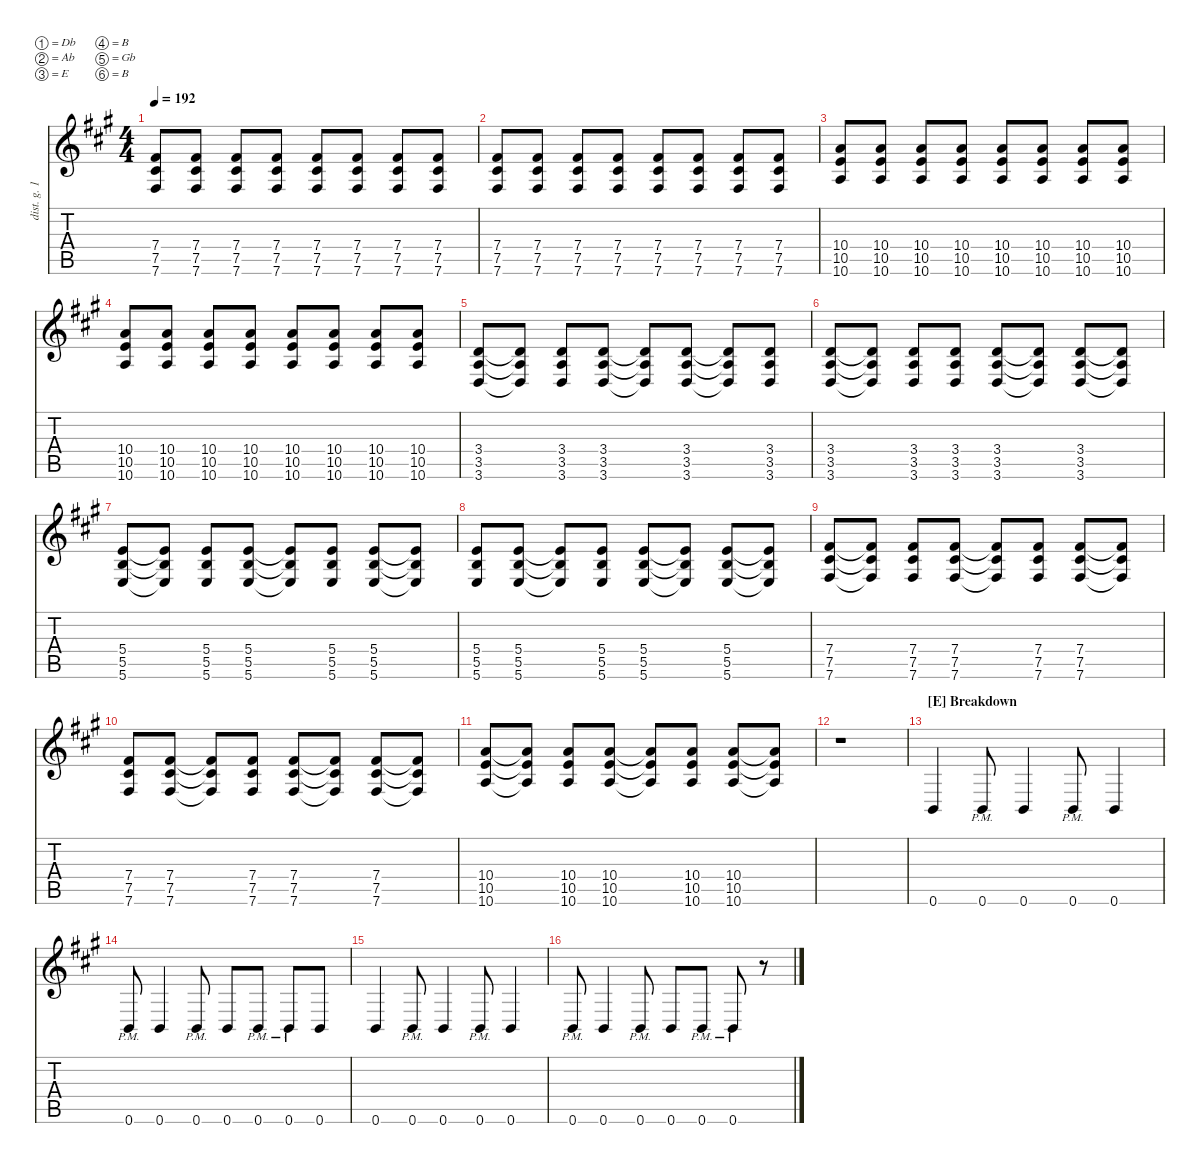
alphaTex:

\defaultSystemsLayout 4
\hideDynamics
\bracketExtendMode nobrackets
\otherSystemsTrackNameOrientation horizontal
\track ("Distortion Guitar 1" "dist. g. 1") {instrument distortionguitar}
\staff {score tabs}
\tuning (Db4 Ab3 E3 B2 Gb2 B1)
\ts (4 4)
\tempo 192
\clef g2
\ks a
(7.5{acc #} 7.6{acc #} 7.4{acc #}).8{dy ff beam Up} (7.5{acc #} 7.6{acc #} 7.4{acc #}).8{beam Up} (7.5{acc #} 7.6{acc #} 7.4{acc #}).8{beam Up} (7.5{acc #} 7.6{acc #} 7.4{acc #}).8{beam Up} (7.5{acc #} 7.6{acc #} 7.4{acc #}).8{beam Up} (7.5{acc #} 7.6{acc #} 7.4{acc #}).8{beam Up} (7.5{acc #} 7.6{acc #} 7.4{acc #}).8{beam Up} (7.5{acc #} 7.6{acc #} 7.4{acc #}).8{beam Up} |
(7.5{acc #} 7.6{acc #} 7.4{acc #}).8{beam Up} (7.5{acc #} 7.6{acc #} 7.4{acc #}).8{beam Up} (7.5{acc #} 7.6{acc #} 7.4{acc #}).8{beam Up} (7.5{acc #} 7.6{acc #} 7.4{acc #}).8{beam Up} (7.5{acc #} 7.6{acc #} 7.4{acc #}).8{beam Up} (7.5{acc #} 7.6{acc #} 7.4{acc #}).8{beam Up} (7.5{acc #} 7.6{acc #} 7.4{acc #}).8{beam Up} (7.5{acc #} 7.6{acc #} 7.4{acc #}).8{beam Up} |
(10.6{acc forcenatural} 10.5{acc forcenatural} 10.4{acc forcenatural}).8{beam Up} (10.6{acc forcenatural} 10.5{acc forcenatural} 10.4{acc forcenatural}).8{beam Up} (10.6{acc forcenatural} 10.5{acc forcenatural} 10.4{acc forcenatural}).8{beam Up} (10.6{acc forcenatural} 10.5{acc forcenatural} 10.4{acc forcenatural}).8{beam Up} (10.6{acc forcenatural} 10.5{acc forcenatural} 10.4{acc forcenatural}).8{beam Up} (10.6{acc forcenatural} 10.5{acc forcenatural} 10.4{acc forcenatural}).8{beam Up} (10.6{acc forcenatural} 10.5{acc forcenatural} 10.4{acc forcenatural}).8{beam Up} (10.6{acc forcenatural} 10.5{acc forcenatural} 10.4{acc forcenatural}).8{beam Up} |
(10.6{acc forcenatural} 10.5{acc forcenatural} 10.4{acc forcenatural}).8{beam Up} (10.6{acc forcenatural} 10.5{acc forcenatural} 10.4{acc forcenatural}).8{beam Up} (10.6{acc forcenatural} 10.5{acc forcenatural} 10.4{acc forcenatural}).8{beam Up} (10.6{acc forcenatural} 10.5{acc forcenatural} 10.4{acc forcenatural}).8{beam Up} (10.6{acc forcenatural} 10.5{acc forcenatural} 10.4{acc forcenatural}).8{beam Up} (10.6{acc forcenatural} 10.5{acc forcenatural} 10.4{acc forcenatural}).8{beam Up} (10.6{acc forcenatural} 10.5{acc forcenatural} 10.4{acc forcenatural}).8{beam Up} (10.6{acc forcenatural} 10.5{acc forcenatural} 10.4{acc forcenatural}).8{beam Up} |
(3.6{acc forcenatural} 3.5{acc forcenatural} 3.4{acc forcenatural}).8{beam Up} (3.6{t acc forcenatural} 3.5{t acc forcenatural} 3.4{t acc forcenatural}).8{beam Up} (3.6{acc forcenatural} 3.5{acc forcenatural} 3.4{acc forcenatural}).8{beam Up} (3.6{acc forcenatural} 3.5{acc forcenatural} 3.4{acc forcenatural}).8{beam Up} (3.6{t acc forcenatural} 3.5{t acc forcenatural} 3.4{t acc forcenatural}).8{beam Up} (3.6{acc forcenatural} 3.5{acc forcenatural} 3.4{acc forcenatural}).8{beam Up} (3.6{t acc forcenatural} 3.5{t acc forcenatural} 3.4{t acc forcenatural}).8{beam Up} (3.6{acc forcenatural} 3.5{acc forcenatural} 3.4{acc forcenatural}).8{beam Up} |
(3.6{acc forcenatural} 3.5{acc forcenatural} 3.4{acc forcenatural}).8{beam Up} (3.6{t acc forcenatural} 3.5{t acc forcenatural} 3.4{t acc forcenatural}).8{beam Up} (3.6{acc forcenatural} 3.5{acc forcenatural} 3.4{acc forcenatural}).8{beam Up} (3.6{acc forcenatural} 3.5{acc forcenatural} 3.4{acc forcenatural}).8{beam Up} (3.6{acc forcenatural} 3.5{acc forcenatural} 3.4{acc forcenatural}).8{beam Up} (3.6{t acc forcenatural} 3.5{t acc forcenatural} 3.4{t acc forcenatural}).8{beam Up} (3.6{acc forcenatural} 3.5{acc forcenatural} 3.4{acc forcenatural}).8{beam Up} (3.6{t acc forcenatural} 3.5{t acc forcenatural} 3.4{t acc forcenatural}).8{beam Up} |
(5.6{acc forcenatural} 5.5{acc forcenatural} 5.4{acc forcenatural}).8{beam Up} (5.6{t acc forcenatural} 5.5{t acc forcenatural} 5.4{t acc forcenatural}).8{beam Up} (5.6{acc forcenatural} 5.5{acc forcenatural} 5.4{acc forcenatural}).8{beam Up} (5.6{acc forcenatural} 5.5{acc forcenatural} 5.4{acc forcenatural}).8{beam Up} (5.6{t acc forcenatural} 5.5{t acc forcenatural} 5.4{t acc forcenatural}).8{beam Up} (5.6{acc forcenatural} 5.5{acc forcenatural} 5.4{acc forcenatural}).8{beam Up} (5.6{acc forcenatural} 5.5{acc forcenatural} 5.4{acc forcenatural}).8{beam Up} (5.6{t acc forcenatural} 5.5{t acc forcenatural} 5.4{t acc forcenatural}).8{beam Up} |
(5.6{acc forcenatural} 5.5{acc forcenatural} 5.4{acc forcenatural}).8{beam Up} (5.6{acc forcenatural} 5.5{acc forcenatural} 5.4{acc forcenatural}).8{beam Up} (5.6{t acc forcenatural} 5.5{t acc forcenatural} 5.4{t acc forcenatural}).8{beam Up} (5.6{acc forcenatural} 5.5{acc forcenatural} 5.4{acc forcenatural}).8{beam Up} (5.6{acc forcenatural} 5.5{acc forcenatural} 5.4{acc forcenatural}).8{beam Up} (5.6{t acc forcenatural} 5.5{t acc forcenatural} 5.4{t acc forcenatural}).8{beam Up} (5.6{acc forcenatural} 5.5{acc forcenatural} 5.4{acc forcenatural}).8{beam Up} (5.6{t acc forcenatural} 5.5{t acc forcenatural} 5.4{t acc forcenatural}).8{beam Up} |
(7.5{acc #} 7.6{acc #} 7.4{acc #}).8{beam Up} (7.5{t acc #} 7.6{t acc #} 7.4{t acc #}).8{beam Up} (7.5{acc #} 7.6{acc #} 7.4{acc #}).8{beam Up} (7.5{acc #} 7.6{acc #} 7.4{acc #}).8{beam Up} (7.5{t acc #} 7.6{t acc #} 7.4{t acc #}).8{beam Up} (7.5{acc #} 7.6{acc #} 7.4{acc #}).8{beam Up} (7.5{acc #} 7.6{acc #} 7.4{acc #}).8{beam Up} (7.5{t acc #} 7.6{t acc #} 7.4{t acc #}).8{beam Up} |
(7.5{acc #} 7.6{acc #} 7.4{acc #}).8{beam Up} (7.5{acc #} 7.6{acc #} 7.4{acc #}).8{beam Up} (7.5{t acc #} 7.6{t acc #} 7.4{t acc #}).8{beam Up} (7.5{acc #} 7.6{acc #} 7.4{acc #}).8{beam Up} (7.5{acc #} 7.6{acc #} 7.4{acc #}).8{beam Up} (7.5{t acc #} 7.6{t acc #} 7.4{t acc #}).8{beam Up} (7.5{acc #} 7.6{acc #} 7.4{acc #}).8{beam Up} (7.5{t acc #} 7.6{t acc #} 7.4{t acc #}).8{beam Up} |
(10.6{acc forcenatural} 10.5{acc forcenatural} 10.4{acc forcenatural}).8{beam Up} (10.6{t acc forcenatural} 10.5{t acc forcenatural} 10.4{t acc forcenatural}).8{beam Up} (10.6{acc forcenatural} 10.5{acc forcenatural} 10.4{acc forcenatural}).8{beam Up} (10.6{acc forcenatural} 10.5{acc forcenatural} 10.4{acc forcenatural}).8{beam Up} (10.6{t acc forcenatural} 10.5{t acc forcenatural} 10.4{t acc forcenatural}).8{beam Up} (10.6{acc forcenatural} 10.5{acc forcenatural} 10.4{acc forcenatural}).8{beam Up} (10.6{acc forcenatural} 10.5{acc forcenatural} 10.4{acc forcenatural}).8{beam Up} (10.6{t acc forcenatural} 10.5{t acc forcenatural} 10.4{t acc forcenatural}).8{beam Up} |
r.1{beam Down} |
\section ("E" "Breakdown")
0.6{acc forcenatural}.4{beam Up} 0.6{pm acc forcenatural}.8{beam Up} 0.6{acc forcenatural}.4{beam Up} 0.6{pm acc forcenatural}.8{beam Up} 0.6{acc forcenatural}.4{beam Up} |
0.6{pm acc forcenatural}.8{beam Up} 0.6{acc forcenatural}.4{beam Up} 0.6{pm acc forcenatural}.8{beam Up} 0.6{acc forcenatural}.8{beam Up} 0.6{pm acc forcenatural}.8{beam Up} 0.6{pm acc forcenatural}.8{beam Up} 0.6{acc forcenatural}.8{beam Up} |
0.6{acc forcenatural}.4{beam Up} 0.6{pm acc forcenatural}.8{beam Up} 0.6{acc forcenatural}.4{beam Up} 0.6{pm acc forcenatural}.8{beam Up} 0.6{acc forcenatural}.4{beam Up} |
0.6{pm acc forcenatural}.8{beam Up} 0.6{acc forcenatural}.4{beam Up} 0.6{pm acc forcenatural}.8{beam Up} 0.6{acc forcenatural}.8{beam Up} 0.6{pm acc forcenatural}.8{beam Up} 0.6{pm acc forcenatural}.8{beam Up} r.8{beam Up}
